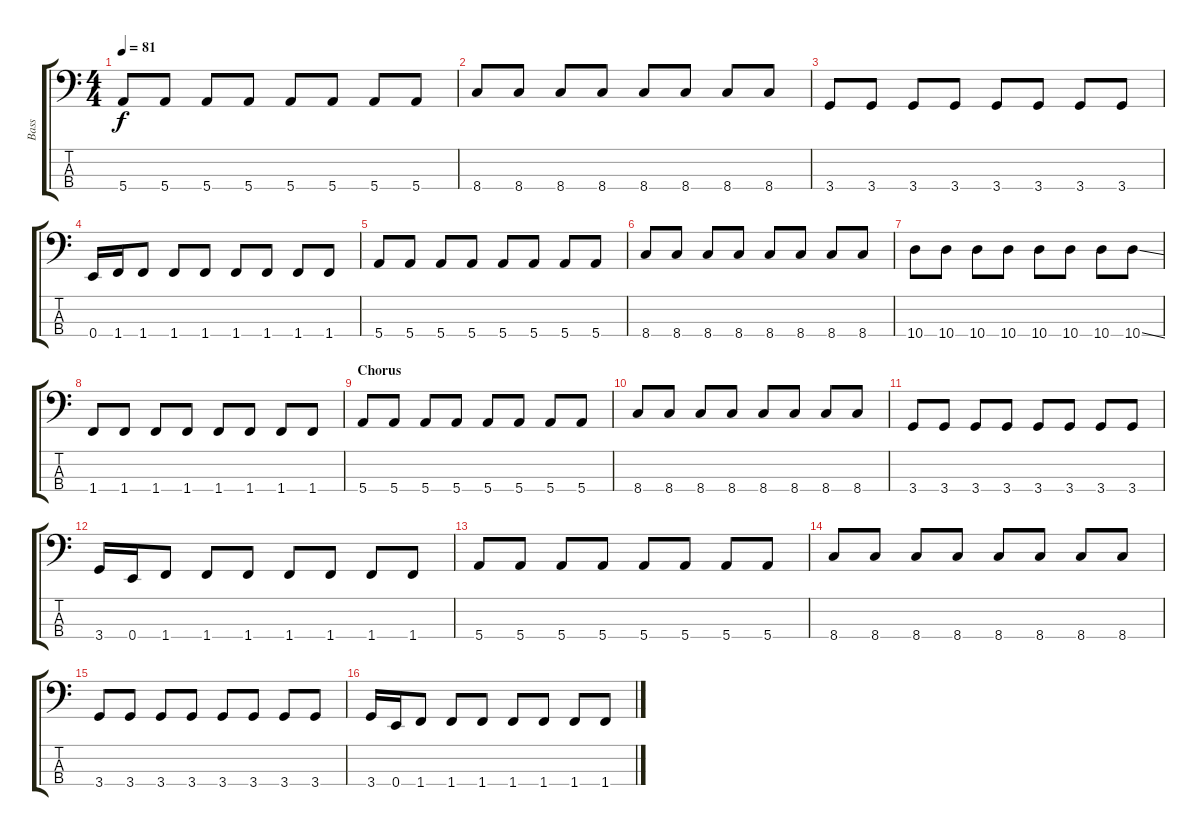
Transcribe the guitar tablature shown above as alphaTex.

\track ("Bass" "Bass") {instrument electricbassfinger}
\staff {score tabs}
\tuning (G2 D2 A1 E1) {hide}
\ts (4 4)
\tempo 81
\clef f4
\ks c
5.4.8{dy f} 5.4.8 5.4.8 5.4.8 5.4.8 5.4.8 5.4.8 5.4.8 |
8.4.8 8.4.8 8.4.8 8.4.8 8.4.8 8.4.8 8.4.8 8.4.8 |
3.4.8 3.4.8 3.4.8 3.4.8 3.4.8 3.4.8 3.4.8 3.4.8 |
0.4.16 1.4.16 1.4.8 1.4.8 1.4.8 1.4.8 1.4.8 1.4.8 1.4.8 |
5.4.8 5.4.8 5.4.8 5.4.8 5.4.8 5.4.8 5.4.8 5.4.8 |
8.4.8 8.4.8 8.4.8 8.4.8 8.4.8 8.4.8 8.4.8 8.4.8 |
10.4.8 10.4.8 10.4.8 10.4.8 10.4.8 10.4.8 10.4.8 10.4{ss}.8 |
1.4.8 1.4.8 1.4.8 1.4.8 1.4.8 1.4.8 1.4.8 1.4.8 |
\section ("" "Chorus ")
5.4.8 5.4.8 5.4.8 5.4.8 5.4.8 5.4.8 5.4.8 5.4.8 |
8.4.8 8.4.8 8.4.8 8.4.8 8.4.8 8.4.8 8.4.8 8.4.8 |
3.4.8 3.4.8 3.4.8 3.4.8 3.4.8 3.4.8 3.4.8 3.4.8 |
3.4.16 0.4.16 1.4.8 1.4.8 1.4.8 1.4.8 1.4.8 1.4.8 1.4.8 |
5.4.8 5.4.8 5.4.8 5.4.8 5.4.8 5.4.8 5.4.8 5.4.8 |
8.4.8 8.4.8 8.4.8 8.4.8 8.4.8 8.4.8 8.4.8 8.4.8 |
3.4.8 3.4.8 3.4.8 3.4.8 3.4.8 3.4.8 3.4.8 3.4.8 |
3.4.16 0.4.16 1.4.8 1.4.8 1.4.8 1.4.8 1.4.8 1.4.8 1.4.8
